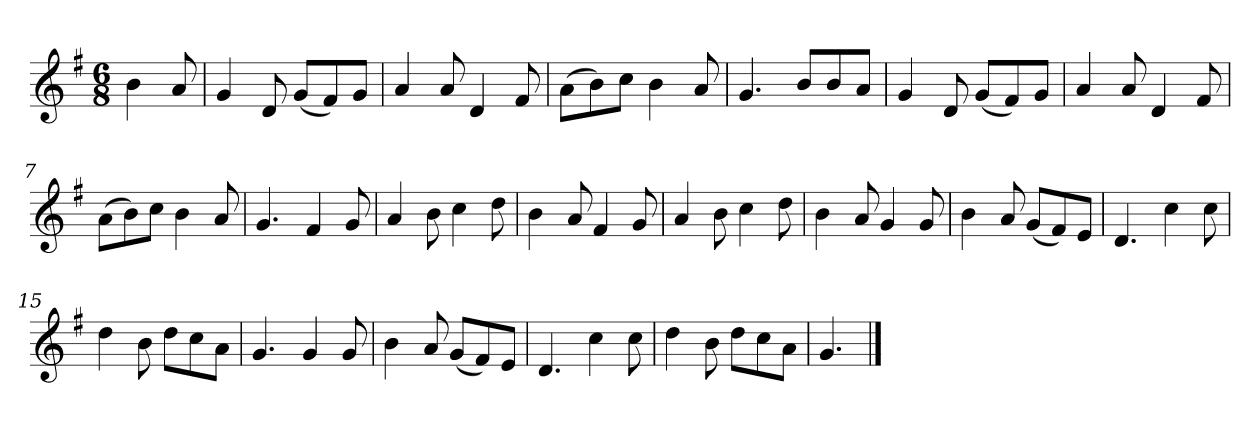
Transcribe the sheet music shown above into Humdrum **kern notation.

**kern
*part1
*staff1
*k[f#]
*M6/8
*MM120
=
4b
8a
=1
4g
8d
(8gL
8f#)
8gJ
=2
4a
8a
4d
8f#
=3
(8aL
8b)
8ccJ
4b
8a
=4
4.g
8bL
8b
8aJ
=5
4g
8d
(8gL
8f#)
8gJ
=6
4a
8a
4d
8f#
=7
(8aL
8b)
8ccJ
4b
8a
=8
4.g
4f#
8g
=9
4a
8b
4cc
8dd
=10
4b
8a
4f#
8g
=11
4a
8b
4cc
8dd
=12
4b
8a
4g
8g
=13
4b
8a
(8gL
8f#)
8eJ
=14
4.d
4cc
8cc
=15
4dd
8b
8ddL
8cc
8aJ
=16
4.g
4g
8g
=17
4b
8a
(8gL
8f#)
8eJ
=18
4.d
4cc
8cc
=19
4dd
8b
8ddL
8cc
8aJ
=20
4.g
==
*-
